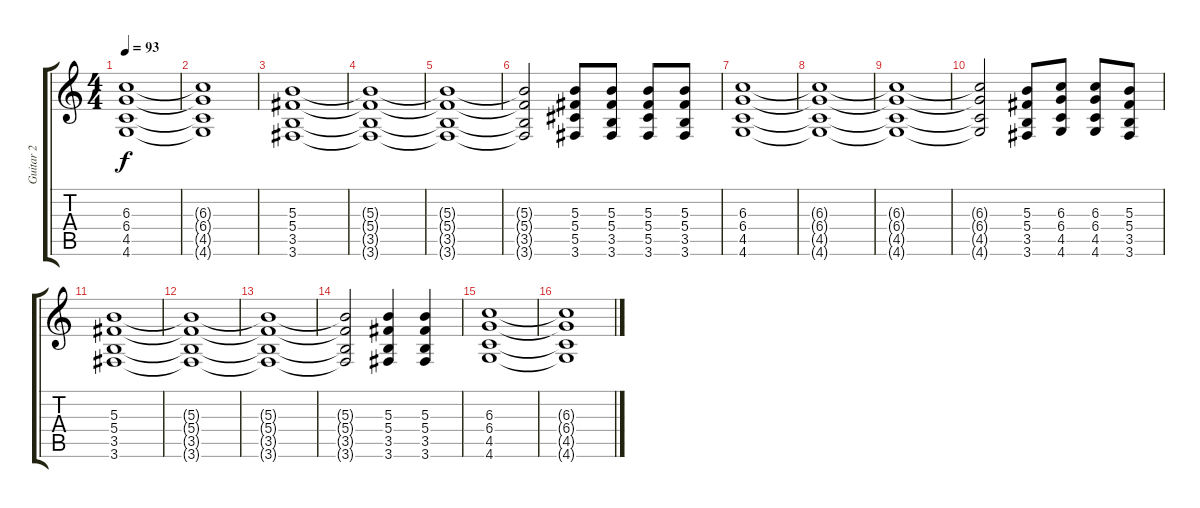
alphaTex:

\track ("Guitar 2" "Guitar 2") {instrument distortionguitar}
\staff {score tabs}
\tuning (Eb4 Bb3 Gb3 Db3 Ab2 Eb2) {hide}
\ts (4 4)
\tempo 93
\clef g2
\ks c
(6.3{t} 6.4{t} 4.5{t} 4.6{t}).1{dy f} |
(6.3{t} 6.4{t} 4.5{t} 4.6{t}).1 |
(5.3 5.4 3.5 3.6).1 |
(5.3{t} 5.4{t} 3.5{t} 3.6{t}).1 |
(5.3{t} 5.4{t} 3.5{t} 3.6{t}).1 |
(5.3{t} 5.4{t} 3.5{t} 3.6{t}).2 (5.3 5.4 5.5 3.6).8 (5.3 5.4 3.5 3.6).8 (5.3 5.4 5.5 3.6).8 (5.3 5.4 3.5 3.6).8 |
(6.3 6.4 4.5 4.6).1 |
(6.3{t} 6.4{t} 4.5{t} 4.6{t}).1 |
(6.3{t} 6.4{t} 4.5{t} 4.6{t}).1 |
(6.3{t} 6.4{t} 4.5{t} 4.6{t}).2 (5.3 5.4 3.5 3.6).8 (6.3 6.4 4.5 4.6).8 (6.3 6.4 4.5 4.6).8 (5.3 5.4 3.5 3.6).8 |
(5.3 5.4 3.5 3.6).1 |
(5.3{t} 5.4{t} 3.5{t} 3.6{t}).1 |
(5.3{t} 5.4{t} 3.5{t} 3.6{t}).1 |
(5.3{t} 5.4{t} 3.5{t} 3.6{t}).2 (5.3 5.4 3.5 3.6).4 (5.3 5.4 3.5 3.6).4 |
(6.3 6.4 4.5 4.6).1 |
(6.3{t} 6.4{t} 4.5{t} 4.6{t}).1
